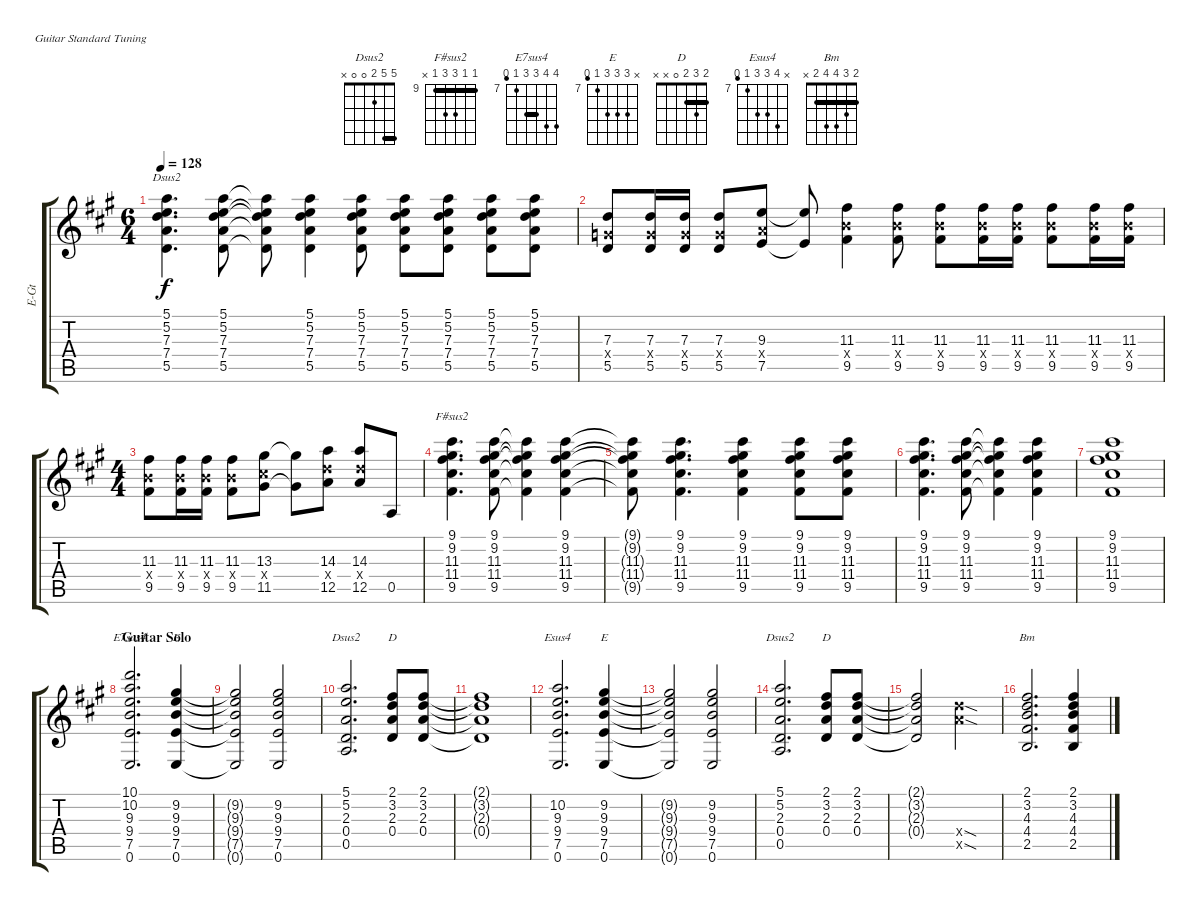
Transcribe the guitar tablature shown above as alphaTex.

\defaultSystemsLayout 4
\bracketExtendMode groupsimilarinstruments
\otherSystemsTrackNameOrientation horizontal
\track ("Rhythm Guitar II" "E-Gt") {multiBarRest instrument distortionguitar}
\staff {score tabs}
\tuning (E4 B3 G3 D3 A2 E2)
\chord ("Dsus2" 5 5 7 7 5 x) {firstfret 5 showfingering false barre (5 5)}
\chord ("F#sus2" 9 9 11 11 9 x) {firstfret 9 showfingering false barre (9 9)}
\chord ("E7sus4" 10 10 9 9 7 6) {firstfret 7 showfingering false barre 9}
\chord ("E" x 9 9 9 7 6) {firstfret 7 showfingering false}
\chord ("Dsus2" 5 5 2 0 0 x) {showfingering false barre 5}
\chord ("D" 2 3 2 0 x x) {showfingering false barre 2}
\chord ("Esus4" x 10 9 9 7 6) {firstfret 7 showfingering false}
\chord ("Bm" 2 3 4 4 2 x) {showfingering false barre 2}
\ts (6 4)
\beaming (8 2 2 2 2 2 2)
\tempo 128
\clef g2
\ks a
(5.5{acc forcenatural} 7.4{acc forcenatural} 7.3{acc forcenatural} 5.2{acc forcenatural} 5.1{acc forcenatural}).4{d ch "Dsus2" dy f beam Down} (5.5{acc forcenatural} 7.4{acc forcenatural} 7.3{acc forcenatural} 5.2{acc forcenatural} 5.1{acc forcenatural}).8{beam Down} (5.5{t acc forcenatural} 7.4{t acc forcenatural} 7.3{t acc forcenatural} 5.2{t acc forcenatural} 5.1{t acc forcenatural}).8{beam Down} (5.5{acc forcenatural} 7.4{acc forcenatural} 7.3{acc forcenatural} 5.2{acc forcenatural} 5.1{acc forcenatural}).4{beam Down} (5.5{acc forcenatural} 7.4{acc forcenatural} 7.3{acc forcenatural} 5.2{acc forcenatural} 5.1{acc forcenatural}).8{beam Down} (5.5{acc forcenatural} 7.4{acc forcenatural} 7.3{acc forcenatural} 5.2{acc forcenatural} 5.1{acc forcenatural}).8{beam Down} (5.5{acc forcenatural} 7.4{acc forcenatural} 7.3{acc forcenatural} 5.2{acc forcenatural} 5.1{acc forcenatural}).8{beam Down} (5.5{acc forcenatural} 7.4{acc forcenatural} 7.3{acc forcenatural} 5.2{acc forcenatural} 5.1{acc forcenatural}).8{beam Down} (5.5{acc forcenatural} 7.4{acc forcenatural} 7.3{acc forcenatural} 5.2{acc forcenatural} 5.1{acc forcenatural}).8{beam Down} |
(5.5{acc forcenatural} 5.4{x acc forcenatural} 7.3{acc forcenatural}).8{beam Up} (5.5{acc forcenatural} 5.4{x acc forcenatural} 7.3{acc forcenatural}).16{beam Up} (5.5{acc forcenatural} 5.4{x acc forcenatural} 7.3{acc forcenatural}).16{beam Up} (5.5{acc forcenatural} 5.4{x acc forcenatural} 7.3{acc forcenatural}).8{beam Up} (7.5{acc forcenatural} 7.4{x acc forcenatural} 9.3{acc forcenatural}).8{beam Up} (7.5{t acc forcenatural} 9.3{t acc forcenatural}).8{beam Up} (9.5{acc #} 9.4{x acc forcenatural} 11.3{acc #}).4{beam Down} (9.5{acc #} 9.4{x acc forcenatural} 11.3{acc #}).8{beam Down} (9.5{acc #} 9.4{x acc forcenatural} 11.3{acc #}).8{beam Down} (9.5{acc #} 9.4{x acc forcenatural} 11.3{acc #}).16{beam Down} (9.5{acc #} 9.4{x acc forcenatural} 11.3{acc #}).16{beam Down} (9.5{acc #} 9.4{x acc forcenatural} 11.3{acc #}).8{beam Down} (9.5{acc #} 9.4{x acc forcenatural} 11.3{acc #}).16{beam Down} (9.5{acc #} 9.4{x acc forcenatural} 11.3{acc #}).16{beam Down} |
\ts (4 4)
\beaming (8 2 2 2 2 2 2)
(9.5{acc #} 9.4{x acc forcenatural} 11.3{acc #}).8{beam Down} (9.5{acc #} 9.4{x acc forcenatural} 11.3{acc #}).16{beam Down} (9.5{acc #} 9.4{x acc forcenatural} 11.3{acc #}).16{beam Down} (9.5{acc #} 9.4{x acc forcenatural} 11.3{acc #}).8{beam Down} (11.5{acc #} 11.4{x acc #} 13.3{acc #}).8{beam Down} (11.5{t acc #} 13.3{t acc #}).8{beam Down} (12.5{acc forcenatural} 12.4{x acc forcenatural} 14.3{acc forcenatural}).8{beam Down} (12.5{acc forcenatural} 12.4{x acc forcenatural} 14.3{acc forcenatural}).8{beam Up} 0.5{acc forcenatural}.8{beam Up} |
(9.5{acc #} 11.4{acc #} 11.3{acc #} 9.2{acc #} 9.1{acc #}).4{d ch "F#sus2" beam Down} (9.5{acc #} 11.4{acc #} 11.3{acc #} 9.2{acc #} 9.1{acc #}).8{beam Down} (9.5{t acc #} 11.4{t acc #} 11.3{t acc #} 9.2{t acc #} 9.1{t acc #}).4{beam Down} (9.5{acc #} 11.4{acc #} 11.3{acc #} 9.2{acc #} 9.1{acc #}).4{beam Down} |
(9.5{t acc #} 11.4{t acc #} 11.3{t acc #} 9.2{t acc #} 9.1{t acc #}).8{beam Down} (9.5{acc #} 11.4{acc #} 11.3{acc #} 9.2{acc #} 9.1{acc #}).4{d beam Down} (9.5{acc #} 11.4{acc #} 11.3{acc #} 9.2{acc #} 9.1{acc #}).4{beam Down} (9.5{acc #} 11.4{acc #} 11.3{acc #} 9.2{acc #} 9.1{acc #}).8{beam Down} (9.5{acc #} 11.4{acc #} 11.3{acc #} 9.2{acc #} 9.1{acc #}).8{beam Down} |
(9.5{acc #} 11.4{acc #} 11.3{acc #} 9.2{acc #} 9.1{acc #}).4{d beam Down} (9.5{acc #} 11.4{acc #} 11.3{acc #} 9.2{acc #} 9.1{acc #}).8{beam Down} (9.5{t acc #} 11.4{t acc #} 11.3{t acc #} 9.2{t acc #} 9.1{t acc #}).4{beam Down} (9.5{acc #} 11.4{acc #} 11.3{acc #} 9.2{acc #} 9.1{acc #}).4{beam Down} |
(9.5{acc #} 11.4{acc #} 11.3{acc #} 9.2{acc #} 9.1{acc #}).1{beam Down} |
\section ("" "Guitar Solo")
(0.6{acc forcenatural} 7.5{acc forcenatural} 9.4{acc forcenatural} 9.3{acc forcenatural} 10.2{acc forcenatural} 10.1{acc forcenatural}).2{d ch "E7sus4" beam Up} (9.2{acc #} 9.3{acc forcenatural} 9.4{acc forcenatural} 7.5{acc forcenatural} 0.6{acc forcenatural}).4{ch "E" beam Up} |
(7.5{t acc forcenatural} 9.4{t acc forcenatural} 9.3{t acc forcenatural} 9.2{t acc #} 0.6{t acc forcenatural}).2{beam Up} (9.2{acc #} 9.3{acc forcenatural} 9.4{acc forcenatural} 7.5{acc forcenatural} 0.6{acc forcenatural}).2{beam Up} |
(0.5{acc forcenatural} 0.4{acc forcenatural} 2.3{acc forcenatural} 5.1{acc forcenatural} 5.2{acc forcenatural}).2{d ch "Dsus2" beam Up} (2.1{acc #} 0.4{acc forcenatural} 2.3{acc forcenatural} 3.2{acc forcenatural}).8{ch "D" beam Up} (2.1{acc #} 3.2{acc forcenatural} 2.3{acc forcenatural} 0.4{acc forcenatural}).8{beam Up} |
(2.1{t acc #} 0.4{t acc forcenatural} 2.3{t acc forcenatural} 3.2{t acc forcenatural}).1{beam Up} |
(0.6{acc forcenatural} 7.5{acc forcenatural} 9.4{acc forcenatural} 9.3{acc forcenatural} 10.2{acc forcenatural}).2{d ch "Esus4" beam Up} (9.2{acc #} 9.3{acc forcenatural} 9.4{acc forcenatural} 7.5{acc forcenatural} 0.6{acc forcenatural}).4{ch "E" beam Up} |
(7.5{t acc forcenatural} 9.4{t acc forcenatural} 9.3{t acc forcenatural} 9.2{t acc #} 0.6{t acc forcenatural}).2{beam Up} (9.2{acc #} 9.3{acc forcenatural} 9.4{acc forcenatural} 7.5{acc forcenatural} 0.6{acc forcenatural}).2{beam Up} |
(0.5{acc forcenatural} 0.4{acc forcenatural} 2.3{acc forcenatural} 5.2{acc forcenatural} 5.1{acc forcenatural}).2{d ch "Dsus2" beam Up} (0.4{acc forcenatural} 2.3{acc forcenatural} 3.2{acc forcenatural} 2.1{acc #}).8{ch "D" beam Up} (0.4{acc forcenatural} 2.3{acc forcenatural} 3.2{acc forcenatural} 2.1{acc #}).8{beam Up} |
(3.2{t acc forcenatural} 2.3{t acc forcenatural} 0.4{t acc forcenatural} 2.1{t acc #}).2{beam Up} (12.4{sod x acc forcenatural} 12.5{sod x acc forcenatural}).2{beam Down} |
(2.5{acc forcenatural} 4.4{acc #} 4.3{acc forcenatural} 2.1{acc #} 3.2{acc forcenatural}).2{d ch "Bm" beam Up} (2.5{acc forcenatural} 4.4{acc #} 4.3{acc forcenatural} 3.2{acc forcenatural} 2.1{acc #}).4{beam Up}
